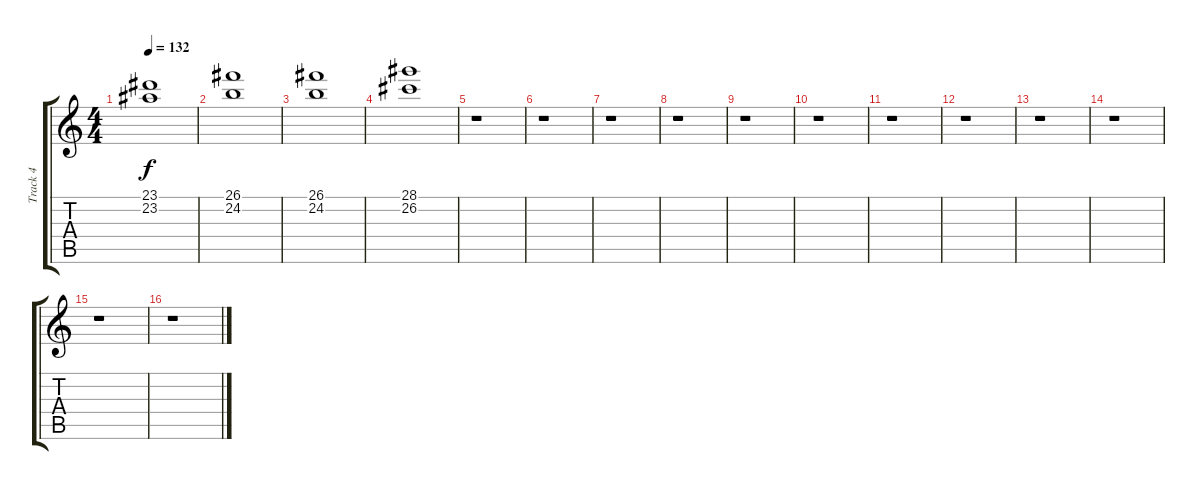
\track ("Track 4" "Track 4") {instrument pad5bowed}
\staff {score tabs}
\tuning (E4 B3 G3 D3 A2 E2) {hide}
\ts (4 4)
\tempo 132
\clef g2
\ks c
(23.1 23.2).1{dy f} |
(26.1 24.2).1 |
(26.1 24.2).1 |
(28.1 26.2).1 |
r.1 |
r.1 |
r.1 |
r.1 |
r.1 |
r.1 |
r.1 |
r.1 |
r.1 |
r.1 |
r.1 |
r.1
